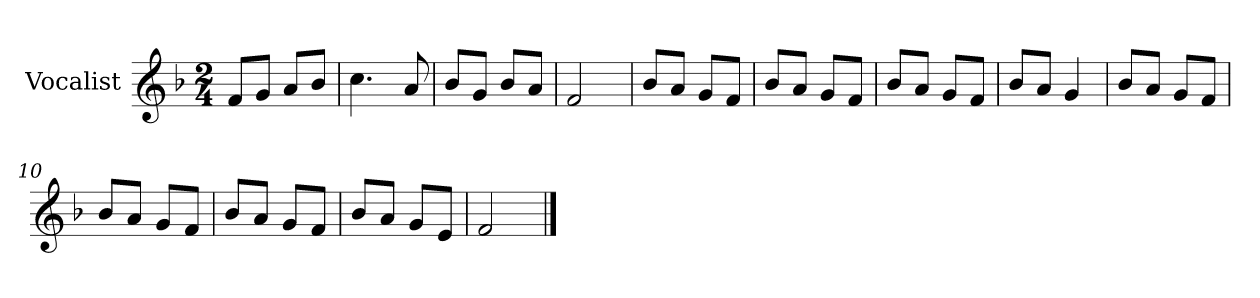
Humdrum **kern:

**kern
*part1
*staff1
*I"Vocalist
*k[b-]
*F:
*M2/4
=1
8fL
8gJ
8aL
8b-J
=2
4.cc
8a
=3
8b-L
8gJ
8b-L
8aJ
=4
2f
=5
8b-L
8aJ
8gL
8fJ
=6
8b-L
8aJ
8gL
8fJ
=7
8b-L
8aJ
8gL
8fJ
=8
8b-L
8aJ
4g
=9
8b-L
8aJ
8gL
8fJ
=10
8b-L
8aJ
8gL
8fJ
=11
8b-L
8aJ
8gL
8fJ
=12
8b-L
8aJ
8gL
8eJ
=13
2f
==
*-
